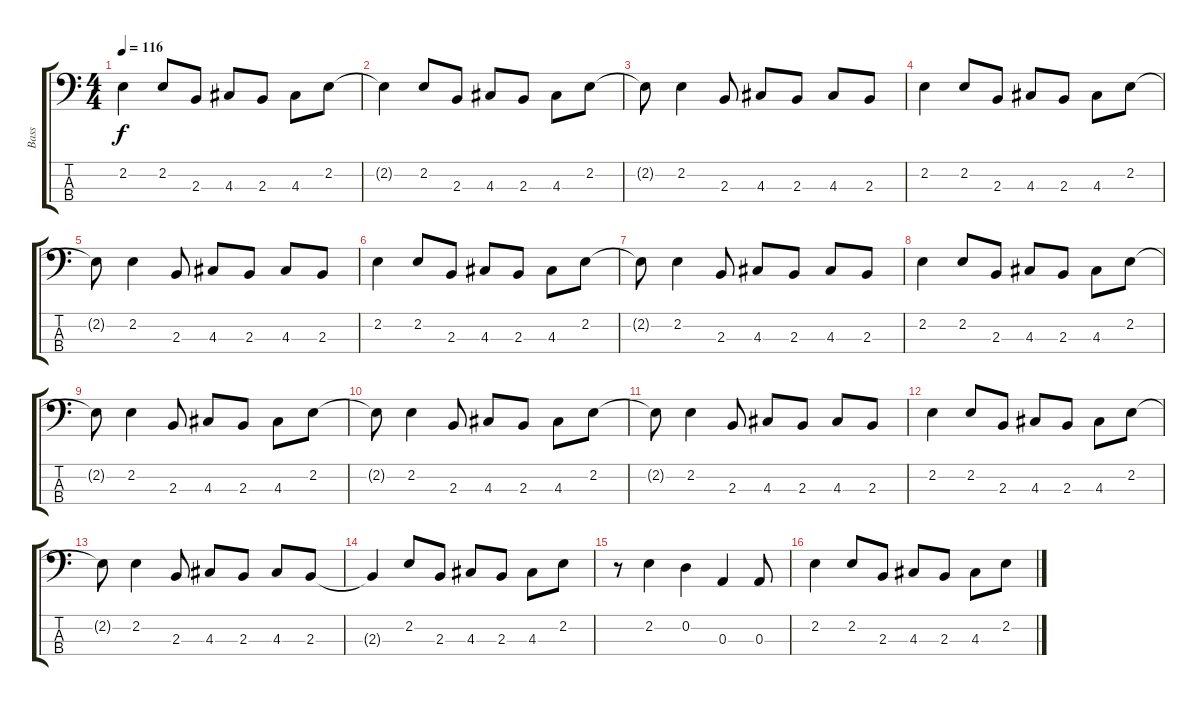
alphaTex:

\track ("Bass" "Bass") {instrument electricbassfinger}
\staff {score tabs}
\tuning (G2 D2 A1 E1) {hide}
\ts (4 4)
\tempo 116
\clef f4
\ks c
2.2.4{dy f} 2.2.8 2.3.8 4.3.8 2.3.8 4.3.8 2.2.8 |
2.2{t}.4 2.2.8 2.3.8 4.3.8 2.3.8 4.3.8 2.2.8 |
2.2{t}.8 2.2.4 2.3.8 4.3.8 2.3.8 4.3.8 2.3.8 |
2.2.4 2.2.8 2.3.8 4.3.8 2.3.8 4.3.8 2.2.8 |
2.2{t}.8 2.2.4 2.3.8 4.3.8 2.3.8 4.3.8 2.3.8 |
2.2.4 2.2.8 2.3.8 4.3.8 2.3.8 4.3.8 2.2.8 |
2.2{t}.8 2.2.4 2.3.8 4.3.8 2.3.8 4.3.8 2.3.8 |
2.2.4 2.2.8 2.3.8 4.3.8 2.3.8 4.3.8 2.2.8 |
2.2{t}.8 2.2.4 2.3.8 4.3.8 2.3.8 4.3.8 2.2.8 |
2.2{t}.8 2.2.4 2.3.8 4.3.8 2.3.8 4.3.8 2.2.8 |
2.2{t}.8 2.2.4 2.3.8 4.3.8 2.3.8 4.3.8 2.3.8 |
2.2.4 2.2.8 2.3.8 4.3.8 2.3.8 4.3.8 2.2.8 |
2.2{t}.8 2.2.4 2.3.8 4.3.8 2.3.8 4.3.8 2.3.8 |
2.3{t}.4 2.2.8 2.3.8 4.3.8 2.3.8 4.3.8 2.2.8 |
r.8 2.2.4 0.2.4 0.3.4 0.3.8 |
2.2.4 2.2.8 2.3.8 4.3.8 2.3.8 4.3.8 2.2.8
